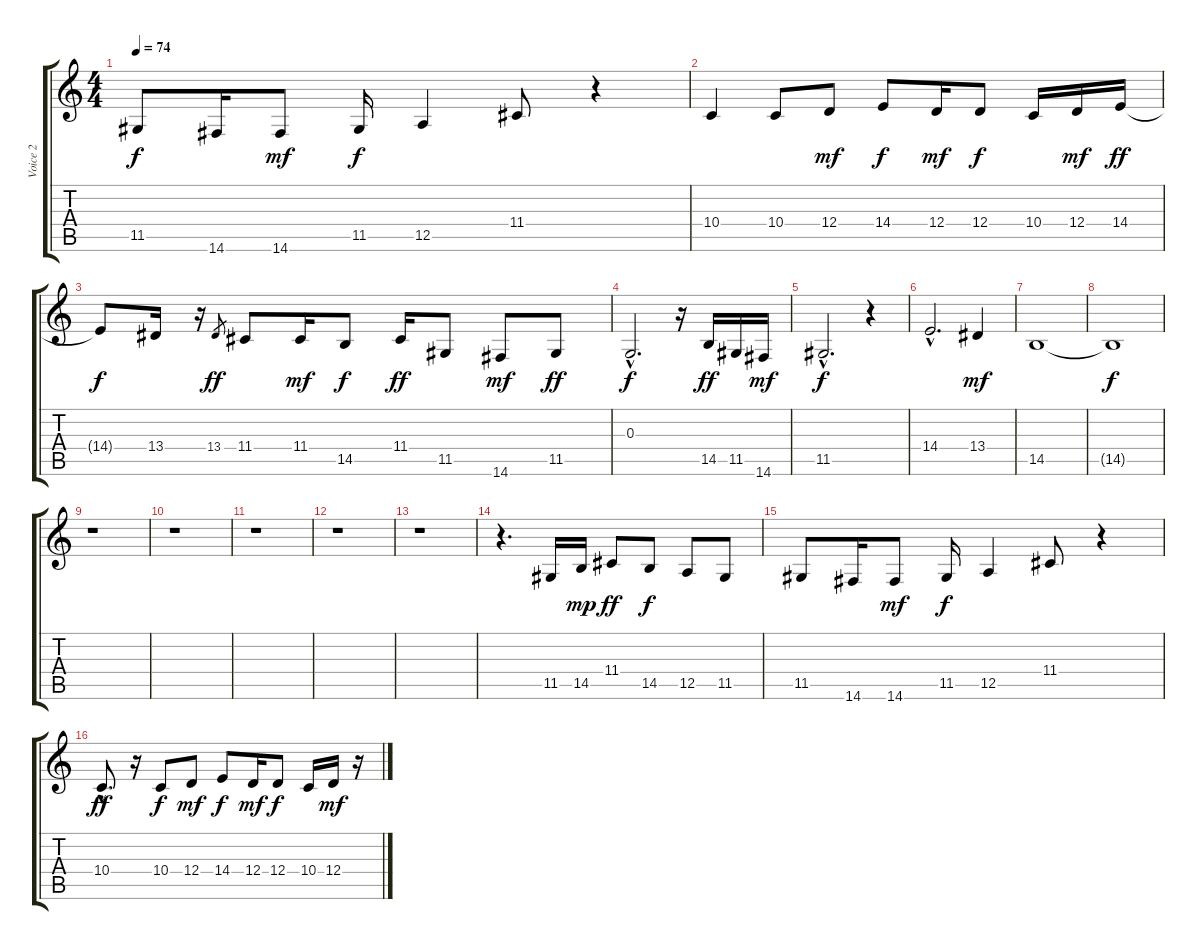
\track ("Voice 2" "Voice 2") {instrument choiraahs}
\staff {score tabs}
\tuning (E4 B3 G3 D3 A2 E2) {hide}
\ts (4 4)
\tempo 74
\clef g2
\ks c
11.5.8{dy f} 14.6.16 14.6.8{dy mf} 11.5.16{dy f} 12.5.4 11.4.8 r.4 |
10.4.4 10.4.8 12.4.8{dy mf} 14.4.8{dy f} 12.4.16{dy mf} 12.4.8{dy f} 10.4.16 12.4.16{dy mf} 14.4.16{dy ff} |
14.4{t}.8{dy f} 13.4.16 r.16 13.4.8{gr dy ff} 11.4.8 11.4.16{dy mf} 14.5.8{dy f} 11.4.16{dy ff} 11.5.8 14.6.8{dy mf} 11.5.8{dy ff} |
0.3{hac}.2{d dy f} r.16 14.5.16{dy ff} 11.5.16 14.6.16{dy mf} |
11.5{hac}.2{d dy f} r.4 |
14.4{hac}.2{d} 13.4.4{dy mf} |
14.5.1 |
14.5{t}.1{dy f} |
r.1 |
r.1 |
r.1 |
r.1 |
r.1 |
r.4{d} 11.5.16 14.5.16{dy mp} 11.4.8{dy ff} 14.5.8{dy f} 12.5.8 11.5.8 |
11.5.8 14.6.16 14.6.8{dy mf} 11.5.16{dy f} 12.5.4 11.4.8 r.4 |
10.4{hac}.8{d dy ff} r.16 10.4.8{dy f} 12.4.8{dy mf} 14.4.8{dy f} 12.4.16{dy mf} 12.4.8{dy f} 10.4.16 12.4.16{dy mf} r.16
